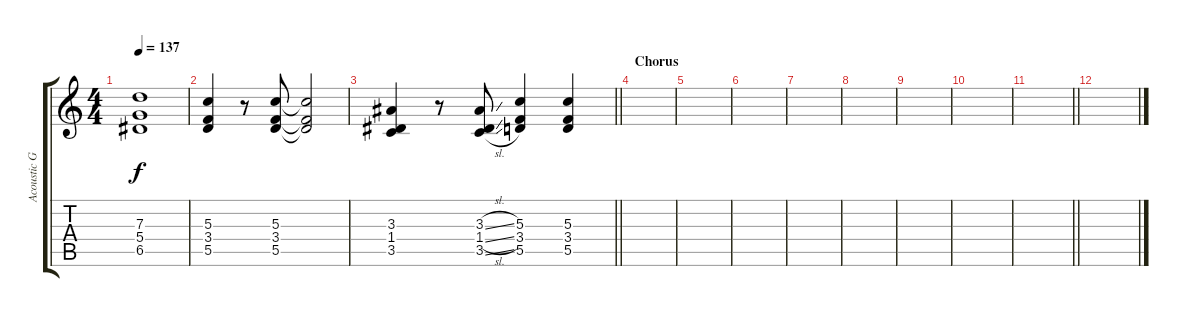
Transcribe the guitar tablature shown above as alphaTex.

\track ("Acoustic Guitar" "Acoustic G") {instrument acousticguitarsteel}
\staff {score tabs}
\tuning (E4 B3 G3 D3 A2 E2) {hide}
\ts (4 4)
\tempo 137
\clef g2
\ks c
(7.3{t} 5.4{t} 6.5{t}).1{dy f} |
(5.3 3.4 5.5).4 r.8 (5.3 3.4 5.5).8 (5.3{t} 3.4{t} 5.5{t}).2 |
\barLineRight lightlight
(3.3 1.4 3.5).4 r.8 (3.3{sl} 1.4{sl} 3.5{sl}).8 (5.3 3.4 5.5).4 (5.3 3.4 5.5).4 |
\section ("" "Chorus")
|
|
|
|
|
|
|
\barLineRight lightlight
|
\section ("" "")
